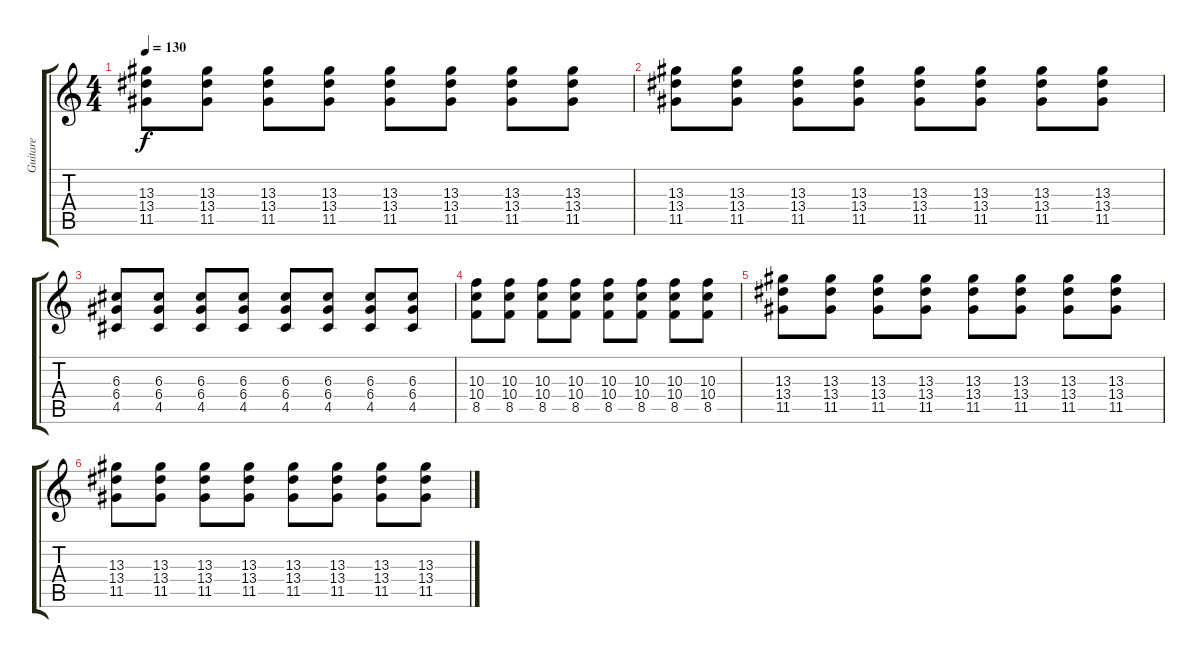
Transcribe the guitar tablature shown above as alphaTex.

\track ("Guitare" "Guitare") {instrument overdrivenguitar}
\staff {score tabs}
\tuning (E4 B3 G3 D3 A2 E2) {hide}
\ts (4 4)
\tempo 130
\clef g2
\ks c
(13.3 13.4 11.5).8{dy f} (13.3 13.4 11.5).8 (13.3 13.4 11.5).8 (13.3 13.4 11.5).8 (13.3 13.4 11.5).8 (13.3 13.4 11.5).8 (13.3 13.4 11.5).8 (13.3 13.4 11.5).8 |
(13.3 13.4 11.5).8 (13.3 13.4 11.5).8 (13.3 13.4 11.5).8 (13.3 13.4 11.5).8 (13.3 13.4 11.5).8 (13.3 13.4 11.5).8 (13.3 13.4 11.5).8 (13.3 13.4 11.5).8 |
(6.3 6.4 4.5).8 (6.3 6.4 4.5).8 (6.3 6.4 4.5).8 (6.3 6.4 4.5).8 (6.3 6.4 4.5).8 (6.3 6.4 4.5).8 (6.3 6.4 4.5).8 (6.3 6.4 4.5).8 |
(10.3 10.4 8.5).8 (10.3 10.4 8.5).8 (10.3 10.4 8.5).8 (10.3 10.4 8.5).8 (10.3 10.4 8.5).8 (10.3 10.4 8.5).8 (10.3 10.4 8.5).8 (10.3 10.4 8.5).8 |
(13.3 13.4 11.5).8 (13.3 13.4 11.5).8 (13.3 13.4 11.5).8 (13.3 13.4 11.5).8 (13.3 13.4 11.5).8 (13.3 13.4 11.5).8 (13.3 13.4 11.5).8 (13.3 13.4 11.5).8 |
(13.3 13.4 11.5).8 (13.3 13.4 11.5).8 (13.3 13.4 11.5).8 (13.3 13.4 11.5).8 (13.3 13.4 11.5).8 (13.3 13.4 11.5).8 (13.3 13.4 11.5).8 (13.3 13.4 11.5).8
